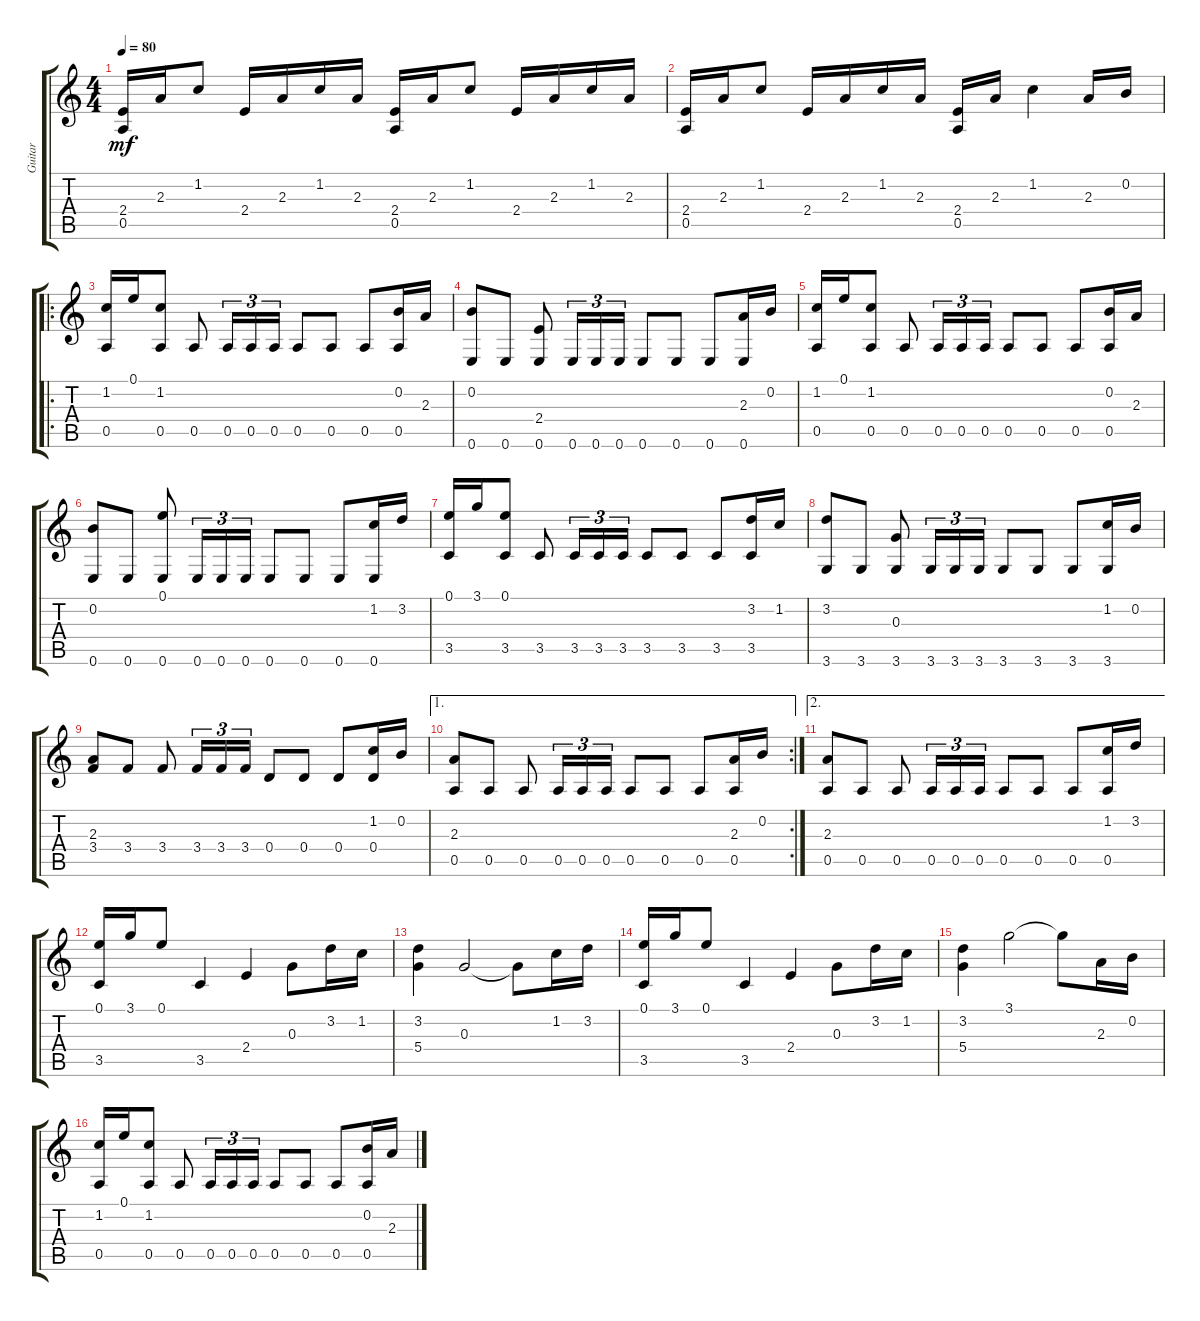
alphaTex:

\track ("Guitar" "Guitar") {instrument acousticguitarnylon}
\staff {score tabs}
\tuning (E4 B3 G3 D3 A2 E2) {hide}
\ts (4 4)
\tempo 80
\clef g2
\ks c
(2.4 0.5).16{dy mf instrument acousticguitarnylon} 2.3.16 1.2.8 2.4.16 2.3.16 1.2.16 2.3.16 (2.4 0.5).16 2.3.16 1.2.8 2.4.16 2.3.16 1.2.16 2.3.16 |
(2.4 0.5).16 2.3.16 1.2.8 2.4.16 2.3.16 1.2.16 2.3.16 (2.4 0.5).16 2.3.16 1.2.4 2.3.16 0.2.16 |
\ro
(1.2 0.5).16 0.1.16 (1.2 0.5).8 0.5.8 0.5.16{tu (3 2)} 0.5.16{tu (3 2)} 0.5.16{tu (3 2)} 0.5.8 0.5.8 0.5.8 (0.2 0.5).16 2.3.16 |
(0.2 0.6).8 0.6.8 (2.4 0.6).8 0.6.16{tu (3 2)} 0.6.16{tu (3 2)} 0.6.16{tu (3 2)} 0.6.8 0.6.8 0.6.8 (2.3 0.6).16 0.2.16 |
(1.2 0.5).16 0.1.16 (1.2 0.5).8 0.5.8 0.5.16{tu (3 2)} 0.5.16{tu (3 2)} 0.5.16{tu (3 2)} 0.5.8 0.5.8 0.5.8 (0.2 0.5).16 2.3.16 |
(0.2 0.6).8 0.6.8 (0.1 0.6).8 0.6.16{tu (3 2)} 0.6.16{tu (3 2)} 0.6.16{tu (3 2)} 0.6.8 0.6.8 0.6.8 (1.2 0.6).16 3.2.16 |
(0.1 3.5).16 3.1.16 (0.1 3.5).8 3.5.8 3.5.16{tu (3 2)} 3.5.16{tu (3 2)} 3.5.16{tu (3 2)} 3.5.8 3.5.8 3.5.8 (3.2 3.5).16 1.2.16 |
(3.2 3.6).8 3.6.8 (0.3 3.6).8 3.6.16{tu (3 2)} 3.6.16{tu (3 2)} 3.6.16{tu (3 2)} 3.6.8 3.6.8 3.6.8 (1.2 3.6).16 0.2.16 |
(2.3 3.4).8 3.4.8 3.4.8 3.4.16{tu (3 2)} 3.4.16{tu (3 2)} 3.4.16{tu (3 2)} 0.4.8 0.4.8 0.4.8 (1.2 0.4).16 0.2.16 |
\ae 1
\rc 2
(2.3 0.5).8 0.5.8 0.5.8 0.5.16{tu (3 2)} 0.5.16{tu (3 2)} 0.5.16{tu (3 2)} 0.5.8 0.5.8 0.5.8 (2.3 0.5).16 0.2.16 |
\ae 2
(2.3 0.5).8 0.5.8 0.5.8 0.5.16{tu (3 2)} 0.5.16{tu (3 2)} 0.5.16{tu (3 2)} 0.5.8 0.5.8 0.5.8 (1.2 0.5).16 3.2.16 |
(0.1 3.5).16 3.1.16 0.1.8 3.5.4 2.4.4 0.3.8 3.2.16 1.2.16 |
(3.2 5.4).4 0.3.2 0.3{t}.8 1.2.16 3.2.16 |
(0.1 3.5).16 3.1.16 0.1.8 3.5.4 2.4.4 0.3.8 3.2.16 1.2.16 |
(3.2 5.4).4 3.1.2 3.1{t}.8 2.3.16 0.2.16 |
(1.2 0.5).16 0.1.16 (1.2 0.5).8 0.5.8 0.5.16{tu (3 2)} 0.5.16{tu (3 2)} 0.5.16{tu (3 2)} 0.5.8 0.5.8 0.5.8 (0.2 0.5).16 2.3.16
